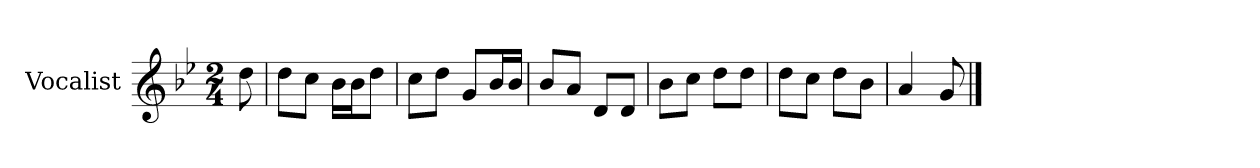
**kern
*part1
*staff1
*I"Vocalist
*k[b-e-]
*g:
*M2/4
=
8dd
=1
8ddL
8ccJ
16b-LL
16b-J
8ddJ
=2
8ccL
8ddJ
8gL
16b-L
16b-JJ
=3
8b-L
8aJ
8dL
8dJ
=4
8b-L
8ccJ
8ddL
8ddJ
=5
8ddL
8ccJ
8ddL
8b-J
=6
4a
8g
==
*-
